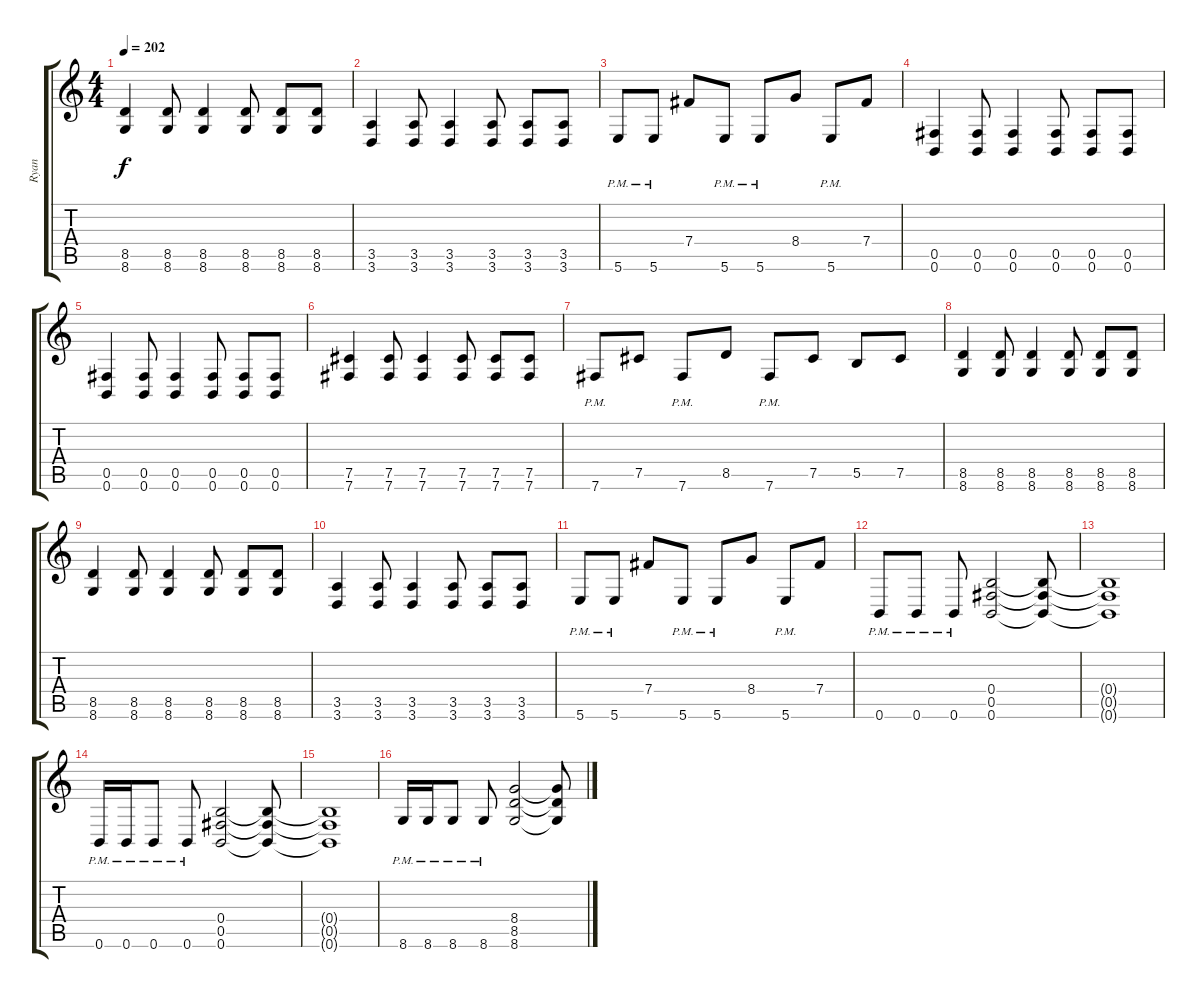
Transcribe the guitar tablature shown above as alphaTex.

\track ("Ryan" "Ryan") {instrument distortionguitar}
\staff {score tabs}
\tuning (Db4 Ab3 E3 B2 Gb2 B1) {hide}
\ts (4 4)
\tempo 202
\clef g2
\ks c
(8.5 8.6).4{dy f} (8.5 8.6).8 (8.5 8.6).4 (8.5 8.6).8 (8.5 8.6).8 (8.5 8.6).8 |
(3.5 3.6).4 (3.5 3.6).8 (3.5 3.6).4 (3.5 3.6).8 (3.5 3.6).8 (3.5 3.6).8 |
5.6{pm}.8 5.6{pm}.8 7.4.8 5.6{pm}.8 5.6{pm}.8 8.4.8 5.6{pm}.8 7.4.8 |
(0.5 0.6).4 (0.5 0.6).8 (0.5 0.6).4 (0.5 0.6).8 (0.5 0.6).8 (0.5 0.6).8 |
(0.5 0.6).4 (0.5 0.6).8 (0.5 0.6).4 (0.5 0.6).8 (0.5 0.6).8 (0.5 0.6).8 |
(7.5 7.6).4 (7.5 7.6).8 (7.5 7.6).4 (7.5 7.6).8 (7.5 7.6).8 (7.5 7.6).8 |
7.6{pm}.8 7.5.8 7.6{pm}.8 8.5.8 7.6{pm}.8 7.5.8 5.5.8 7.5.8 |
(8.5 8.6).4 (8.5 8.6).8 (8.5 8.6).4 (8.5 8.6).8 (8.5 8.6).8 (8.5 8.6).8 |
(8.5 8.6).4 (8.5 8.6).8 (8.5 8.6).4 (8.5 8.6).8 (8.5 8.6).8 (8.5 8.6).8 |
(3.5 3.6).4 (3.5 3.6).8 (3.5 3.6).4 (3.5 3.6).8 (3.5 3.6).8 (3.5 3.6).8 |
5.6{pm}.8 5.6{pm}.8 7.4.8 5.6{pm}.8 5.6{pm}.8 8.4.8 5.6{pm}.8 7.4.8 |
0.6{pm}.8 0.6{pm}.8 0.6{pm}.8 (0.4 0.5 0.6).2 (0.4{t} 0.5{t} 0.6{t}).8 |
(0.4{t} 0.5{t} 0.6{t}).1 |
0.6{pm}.16 0.6{pm}.16 0.6{pm}.8 0.6{pm}.8 (0.4 0.5 0.6).2 (0.4{t} 0.5{t} 0.6{t}).8 |
(0.4{t} 0.5{t} 0.6{t}).1 |
8.6{pm}.16 8.6{pm}.16 8.6{pm}.8 8.6{pm}.8 (8.4 8.5 8.6).2 (8.4{t} 8.5{t} 8.6{t}).8
